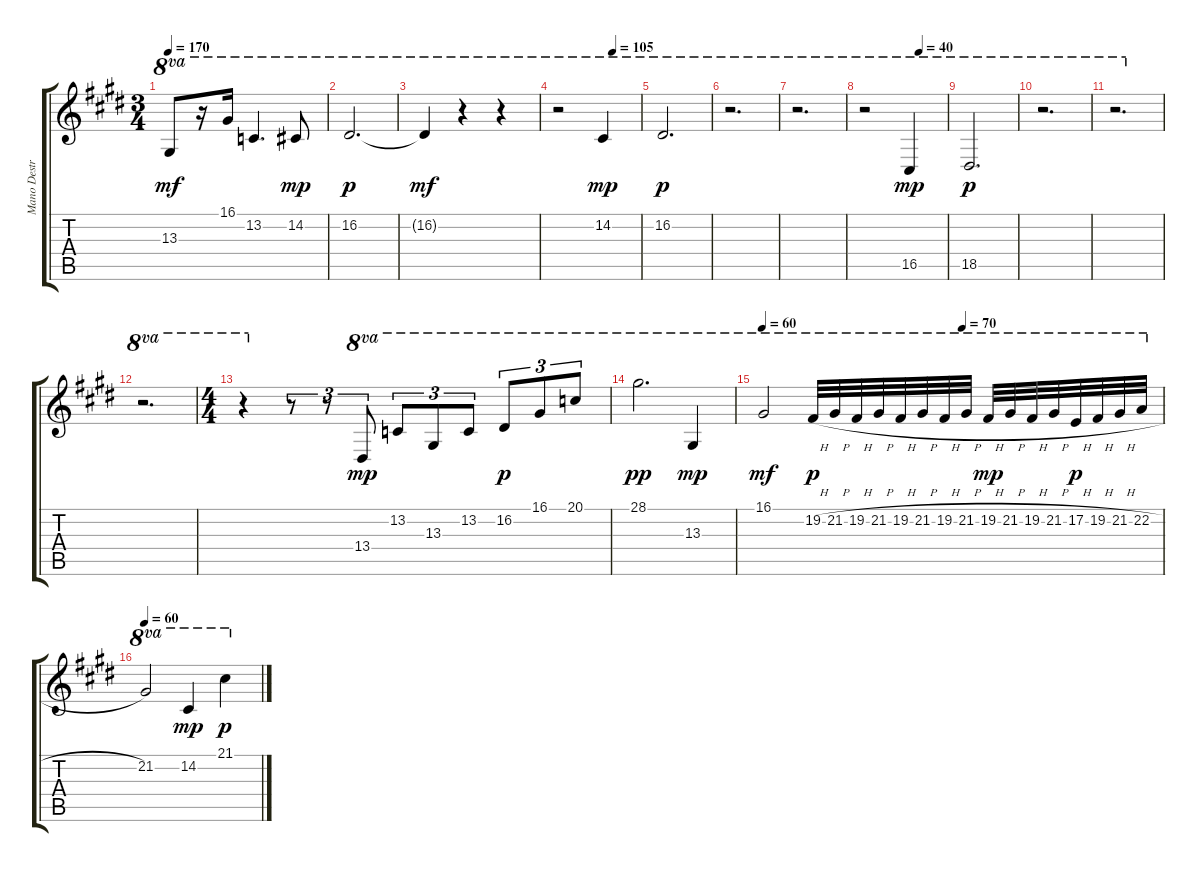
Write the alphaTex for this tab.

\track ("Mano Destra" "Mano Destr") {instrument acousticgrandpiano}
\staff {score tabs}
\tuning (E4 B3 G3 D3 A2 E2) {hide}
\ts (3 4)
\tempo 170
\clef g2
\ks e
13.3.8{ot 8va dy mf} r.16{ot 8va} 16.1.16{ot 8va} 13.2.4{d ot 8va} 14.2.8{ot 8va dy mp} |
16.2.2{d ot 8va dy p} |
16.2{t}.4{ot 8va dy mf} r.4{ot 8va} r.4{ot 8va} |
\tempo (105 0.6666666666666666)
r.2{ot 8va} 14.2.4{ot 8va dy mp} |
16.2.2{d ot 8va dy p} |
r.2{d ot 8va} |
r.2{d ot 8va} |
\tempo (40 0.6666666666666666)
r.2{ot 8va} 16.5.4{ot 8va dy mp} |
18.5.2{d ot 8va dy p} |
r.2{d ot 8va} |
r.2{d ot 8va} |
r.2{d ot 8va} |
\ts (4 4)
r.4{ot 8va} r.8{tu (3 2)} r.8{tu (3 2)} 13.4.8{tu (3 2) ot 8va dy mp} 13.2.8{tu (3 2) ot 8va} 13.3.8{tu (3 2) ot 8va} 13.2.8{tu (3 2) ot 8va} 16.2.8{tu (3 2) ot 8va dy p} 16.1.8{tu (3 2) ot 8va} 20.1.8{tu (3 2) ot 8va} |
28.1.2{d ot 8va dy pp} 13.3.4{ot 8va dy mp} |
\tempo 60
\tempo (70 0.5)
16.1.2{ot 8va dy mf} 19.2{h}.32{ot 8va dy p} 21.2{h}.32{ot 8va} 19.2{h}.32{ot 8va} 21.2{h}.32{ot 8va} 19.2{h}.32{ot 8va} 21.2{h}.32{ot 8va} 19.2{h}.32{ot 8va} 21.2{h}.32{ot 8va} 19.2{h}.32{ot 8va dy mp} 21.2{h}.32{ot 8va} 19.2{h}.32{ot 8va} 21.2{h}.32{ot 8va} 17.2{h}.32{ot 8va dy p} 19.2{h}.32{ot 8va} 21.2{h}.32{ot 8va} 22.2{h}.32{ot 8va} |
\tempo 60
21.2.2{ot 8va} 14.2.4{ot 8va dy mp} 21.1.4{ot 8va dy p}
